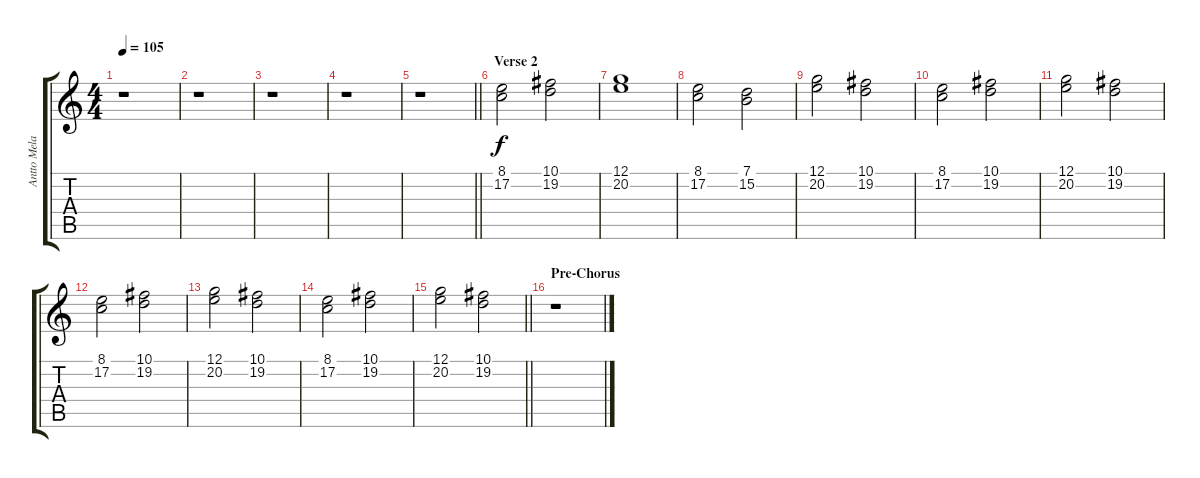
\track ("Antto Melasniemi (Keyboard)" "Antto Mela") {instrument rockorgan}
\staff {score tabs}
\tuning (E4 B3 G3 D3 A2 E2) {hide}
\ts (4 4)
\tempo 105
\clef g2
\ks c
r.1{dy f} |
r.1 |
r.1 |
r.1 |
\barLineRight lightlight
r.1 |
\section ("" "Verse 2")
(8.1 17.2).2 (10.1 19.2).2 |
(12.1 20.2).1 |
(8.1 17.2).2 (7.1 15.2).2 |
(12.1 20.2).2 (10.1 19.2).2 |
(8.1 17.2).2 (10.1 19.2).2 |
(12.1 20.2).2 (10.1 19.2).2 |
(8.1 17.2).2 (10.1 19.2).2 |
(12.1 20.2).2 (10.1 19.2).2 |
(8.1 17.2).2 (10.1 19.2).2 |
\barLineRight lightlight
(12.1 20.2).2 (10.1 19.2).2 |
\section ("" "Pre-Chorus")
r.1
